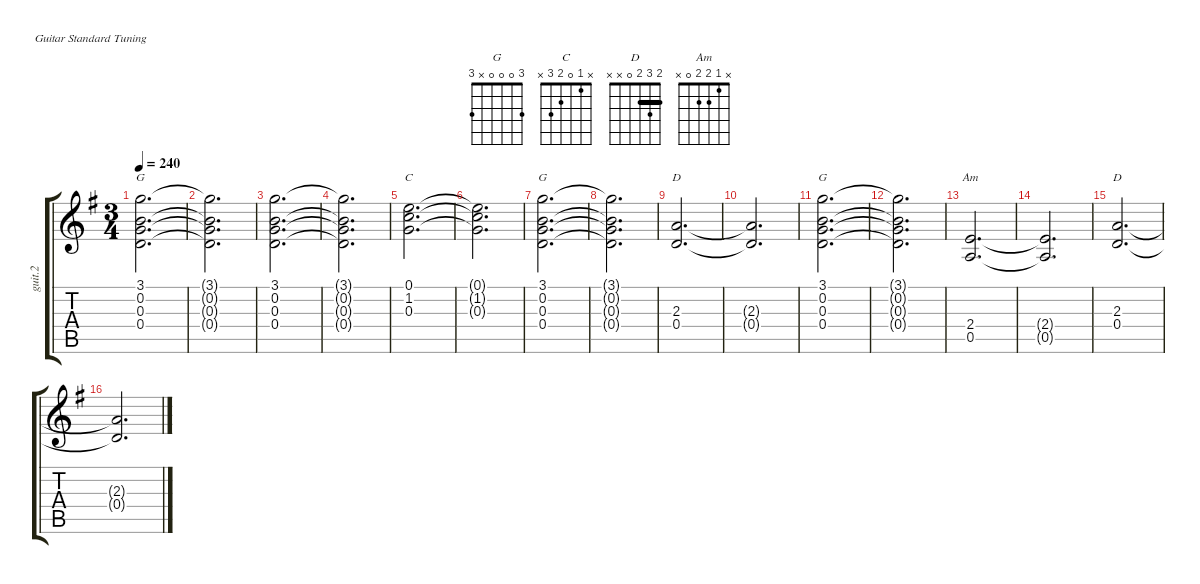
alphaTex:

\defaultSystemsLayout 8
\hideDynamics
\bracketExtendMode groupsimilarinstruments
\otherSystemsTrackNameOrientation horizontal
\track ("Guitar 2" "guit.2") {defaultSystemsLayout 8 instrument acousticguitarnylon}
\staff {score tabs}
\tuning (E4 B3 G3 D3 A2 E2)
\chord ("G" 3 0 0 0 x 3) {showfingering false}
\chord ("C" x 1 0 2 3 x) {showfingering false}
\chord ("D" 2 3 2 0 x x) {showfingering false barre 2}
\chord ("Am" x 1 2 2 0 x) {showfingering false}
\ts (3 4)
\beaming (8 2 2 2)
\tempo 240
\clef g2
\ks g
(0.2{acc forcenatural} 0.3{acc forcenatural} 0.4{acc forcenatural} 3.1{acc forcenatural}).2{d ch "G" dy mf instrument acousticguitarnylon beam Down} |
(3.1{t acc forcenatural} 0.2{t acc forcenatural} 0.3{t acc forcenatural} 0.4{t acc forcenatural}).2{d beam Down} |
(3.1{acc forcenatural} 0.3{acc forcenatural} 0.4{acc forcenatural} 0.2{acc forcenatural}).2{d beam Down} |
(3.1{t acc forcenatural} 0.3{t acc forcenatural} 0.4{t acc forcenatural} 0.2{t acc forcenatural}).2{d beam Down} |
(0.3{acc forcenatural} 1.2{acc forcenatural} 0.1{acc forcenatural}).2{d ch "C" beam Down} |
(1.2{t acc forcenatural} 0.3{t acc forcenatural} 0.1{t acc forcenatural}).2{d beam Down} |
(0.4{acc forcenatural} 0.3{acc forcenatural} 0.2{acc forcenatural} 3.1{acc forcenatural}).2{d ch "G" beam Down} |
(0.4{t acc forcenatural} 0.3{t acc forcenatural} 0.2{t acc forcenatural} 3.1{t acc forcenatural}).2{d beam Down} |
(2.3{acc forcenatural} 0.4{acc forcenatural}).2{d ch "D" beam Up} |
(2.3{t acc forcenatural} 0.4{t acc forcenatural}).2{d beam Up} |
(0.4{acc forcenatural} 0.3{acc forcenatural} 0.2{acc forcenatural} 3.1{acc forcenatural}).2{d ch "G" beam Down} |
(0.4{t acc forcenatural} 0.3{t acc forcenatural} 0.2{t acc forcenatural} 3.1{t acc forcenatural}).2{d beam Down} |
(0.5{acc forcenatural} 2.4{acc forcenatural}).2{d ch "Am" beam Up} |
(2.4{t acc forcenatural} 0.5{t acc forcenatural}).2{d beam Up} |
(2.3{acc forcenatural} 0.4{acc forcenatural}).2{d ch "D" beam Up} |
(2.3{t acc forcenatural} 0.4{t acc forcenatural}).2{d beam Up}
